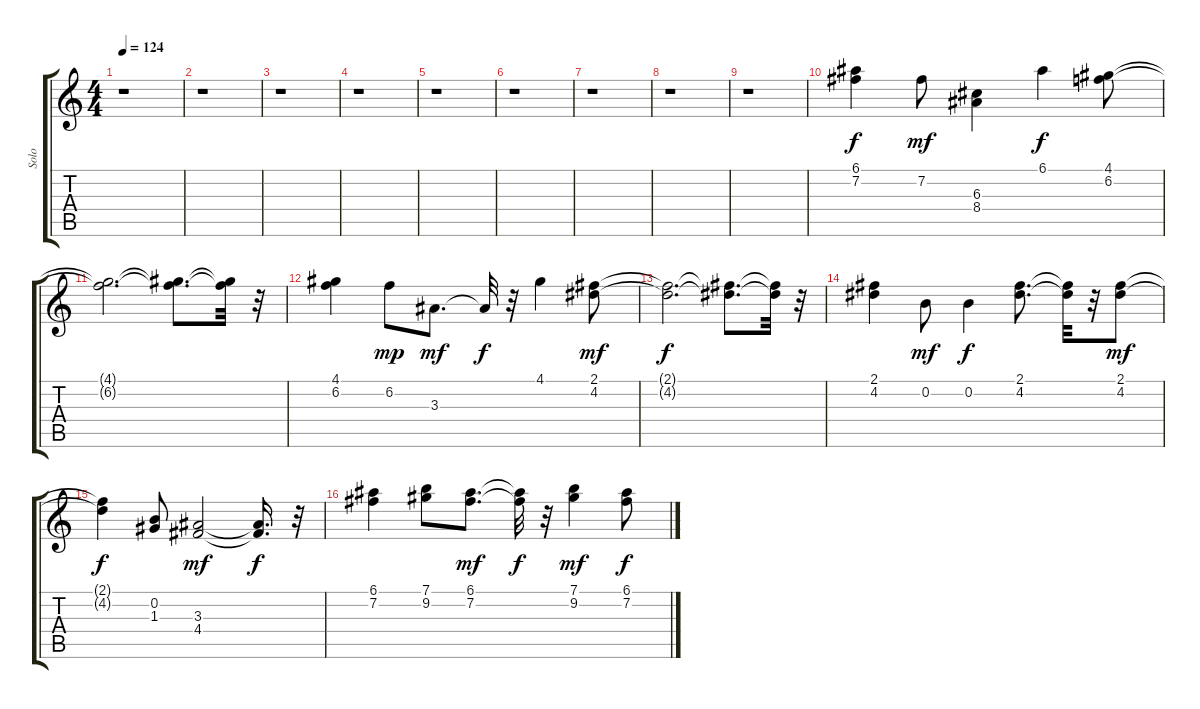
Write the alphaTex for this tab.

\track ("Solo" "Solo") {instrument electricguitarjazz}
\staff {score tabs}
\tuning (E4 B3 G3 D3 A2 E2) {hide}
\ts (4 4)
\tempo 124
\clef g2
\ks c
r.1{dy f} |
r.1 |
r.1 |
r.1 |
r.1 |
r.1 |
r.1 |
r.1 |
r.1 |
(6.1 7.2).4 7.2.8{dy mf} (6.3 8.4).4 6.1.4{dy f} (4.1 6.2).8 |
(4.1{t} 6.2{t}).2{d} (4.1{t} 6.2{t}).8{d} (4.1{t} 6.2{t}).32 r.32 |
(4.1 6.2).4 6.2.8{dy mp} 3.3.8{d dy mf} 3.3{t}.32{dy f} r.32 4.1.4 (2.1 4.2).8{dy mf} |
(2.1{t} 4.2{t}).2{d dy f} (2.1{t} 4.2{t}).8{d} (2.1{t} 4.2{t}).32 r.32 |
(2.1 4.2).4 0.2.8{dy mf} 0.2.4{dy f} (2.1 4.2).8{d} (2.1{t} 4.2{t}).32 r.32 (2.1 4.2).8{dy mf} |
(2.1{t} 4.2{t}).4{dy f} (0.2 1.3).8 (3.3 4.4).2{dy mf} (3.3{t} 4.4{t}).16{d dy f} r.32 |
(6.1 7.2).4 (7.1 9.2).8 (6.1 7.2).8{d dy mf} (6.1{t} 7.2{t}).32{dy f} r.32 (7.1 9.2).4{dy mf} (6.1 7.2).8{dy f}
